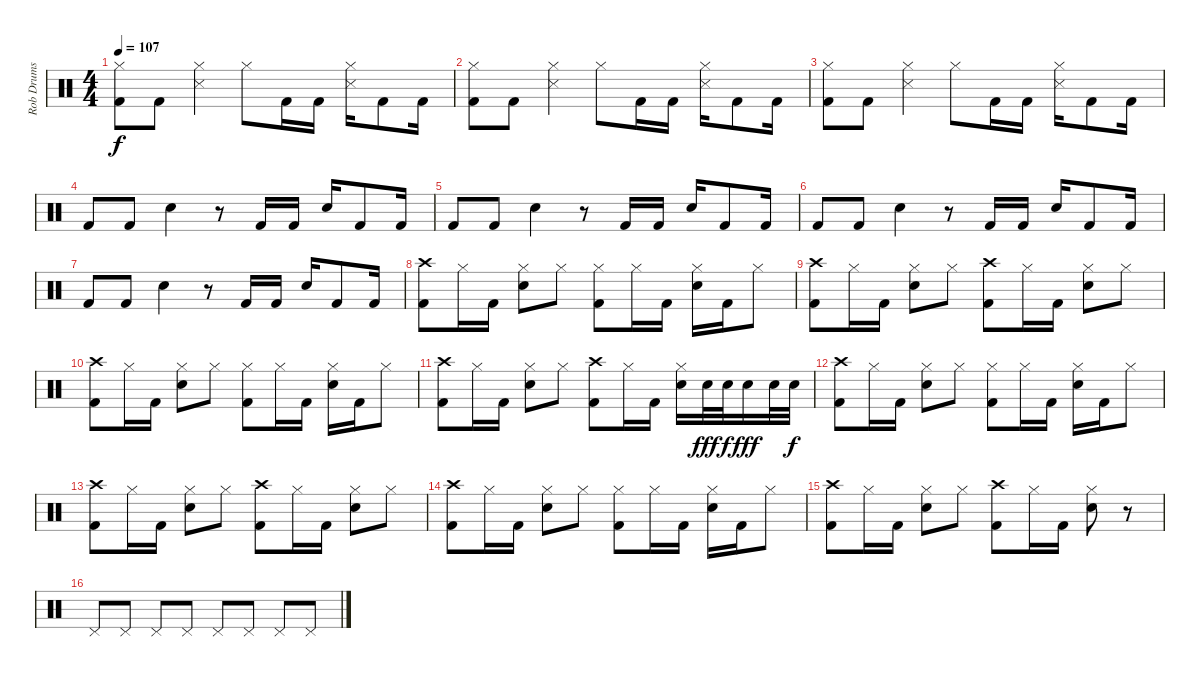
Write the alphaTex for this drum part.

\track ("Rob Drums" "Rob Drums") {instrument percussion}
\staff {score}
\articulation defaults
\ts (4 4)
\tempo 107
\clef neutral
\ks c
("Hi-Hat (closed)" "Kick (hit) 2").8{dy f} "Kick (hit) 2".8 ("Hi-Hat (closed)" "Snare (side stick) 3").4 "Hi-Hat (closed)".8 "Kick (hit) 2".16 "Kick (hit) 2".16 ("Hi-Hat (closed)" "Snare (side stick) 3").16 "Kick (hit) 2".8 "Kick (hit) 2".16 |
("Hi-Hat (closed)" "Kick (hit) 2").8 "Kick (hit) 2".8 ("Hi-Hat (closed)" "Snare (side stick) 3").4 "Hi-Hat (closed)".8 "Kick (hit) 2".16 "Kick (hit) 2".16 ("Hi-Hat (closed)" "Snare (side stick) 3").16 "Kick (hit) 2".8 "Kick (hit) 2".16 |
("Hi-Hat (closed)" "Kick (hit) 2").8 "Kick (hit) 2".8 ("Hi-Hat (closed)" "Snare (side stick) 3").4 "Hi-Hat (closed)".8 "Kick (hit) 2".16 "Kick (hit) 2".16 ("Hi-Hat (closed)" "Snare (side stick) 3").16 "Kick (hit) 2".8 "Kick (hit) 2".16 |
"Kick (hit) 2".8 "Kick (hit) 2".8 "Electric Snare (hit)".4 r.8 "Kick (hit) 2".16 "Kick (hit) 2".16 "Electric Snare (hit)".16 "Kick (hit) 2".8 "Kick (hit) 2".16 |
"Kick (hit) 2".8 "Kick (hit) 2".8 "Electric Snare (hit)".4 r.8 "Kick (hit) 2".16 "Kick (hit) 2".16 "Electric Snare (hit)".16 "Kick (hit) 2".8 "Kick (hit) 2".16 |
"Kick (hit) 2".8 "Kick (hit) 2".8 "Electric Snare (hit)".4 r.8 "Kick (hit) 2".16 "Kick (hit) 2".16 "Electric Snare (hit)".16 "Kick (hit) 2".8 "Kick (hit) 2".16 |
"Kick (hit) 2".8 "Kick (hit) 2".8 "Electric Snare (hit)".4 r.8 "Kick (hit) 2".16 "Kick (hit) 2".16 "Electric Snare (hit)".16 "Kick (hit) 2".8 "Kick (hit) 2".16 |
("Crash high (hit)" "Kick (hit) 2").8 "Hi-Hat (closed)".16 "Kick (hit) 2".16 ("Hi-Hat (closed)" "Electric Snare (hit)").8 "Hi-Hat (closed)".8 ("Hi-Hat (closed)" "Kick (hit) 2").8 "Hi-Hat (closed)".16 "Kick (hit) 2".16 ("Hi-Hat (closed)" "Electric Snare (hit)").16 "Kick (hit) 2".16 "Hi-Hat (closed)".8 |
("Crash high (hit)" "Kick (hit) 2").8 "Hi-Hat (closed)".16 "Kick (hit) 2".16 ("Hi-Hat (closed)" "Electric Snare (hit)").8 "Hi-Hat (closed)".8 ("Crash high (hit)" "Kick (hit) 2").8 "Hi-Hat (closed)".16 "Kick (hit) 2".16 ("Hi-Hat (closed)" "Electric Snare (hit)").8 "Hi-Hat (closed)".8 |
("Crash high (hit)" "Kick (hit) 2").8 "Hi-Hat (closed)".16 "Kick (hit) 2".16 ("Hi-Hat (closed)" "Electric Snare (hit)").8 "Hi-Hat (closed)".8 ("Hi-Hat (closed)" "Kick (hit) 2").8 "Hi-Hat (closed)".16 "Kick (hit) 2".16 ("Hi-Hat (closed)" "Electric Snare (hit)").16 "Kick (hit) 2".16 "Hi-Hat (closed)".8 |
("Crash high (hit)" "Kick (hit) 2").8 "Hi-Hat (closed)".16 "Kick (hit) 2".16 ("Hi-Hat (closed)" "Electric Snare (hit)").8 "Hi-Hat (closed)".8 ("Crash high (hit)" "Kick (hit) 2").8 "Hi-Hat (closed)".16 "Kick (hit) 2".16 ("Hi-Hat (closed)" "Electric Snare (hit)").16 "Snare (hit) 2".32{dy fff} "Snare (hit) 2".32{dy f} "Snare (hit) 2".16{dy fff} "Snare (hit) 2".32 "Snare (hit) 2".32{dy f} |
("Crash high (hit)" "Kick (hit) 2").8 "Hi-Hat (closed)".16 "Kick (hit) 2".16 ("Hi-Hat (closed)" "Electric Snare (hit)").8 "Hi-Hat (closed)".8 ("Hi-Hat (closed)" "Kick (hit) 2").8 "Hi-Hat (closed)".16 "Kick (hit) 2".16 ("Hi-Hat (closed)" "Electric Snare (hit)").16 "Kick (hit) 2".16 "Hi-Hat (closed)".8 |
("Crash high (hit)" "Kick (hit) 2").8 "Hi-Hat (closed)".16 "Kick (hit) 2".16 ("Hi-Hat (closed)" "Electric Snare (hit)").8 "Hi-Hat (closed)".8 ("Crash high (hit)" "Kick (hit) 2").8 "Hi-Hat (closed)".16 "Kick (hit) 2".16 ("Hi-Hat (closed)" "Electric Snare (hit)").8 "Hi-Hat (closed)".8 |
("Crash high (hit)" "Kick (hit) 2").8 "Hi-Hat (closed)".16 "Kick (hit) 2".16 ("Hi-Hat (closed)" "Electric Snare (hit)").8 "Hi-Hat (closed)".8 ("Hi-Hat (closed)" "Kick (hit) 2").8 "Hi-Hat (closed)".16 "Kick (hit) 2".16 ("Hi-Hat (closed)" "Electric Snare (hit)").16 "Kick (hit) 2".16 "Hi-Hat (closed)".8 |
("Crash high (hit)" "Kick (hit) 2").8 "Hi-Hat (closed)".16 "Kick (hit) 2".16 ("Hi-Hat (closed)" "Electric Snare (hit)").8 "Hi-Hat (closed)".8 ("Crash high (hit)" "Kick (hit) 2").8 "Hi-Hat (closed)".16 "Kick (hit) 2".16 ("Hi-Hat (closed)" "Electric Snare (hit)").8 r.8 |
"Pedal Hi-Hat (hit)".8 "Pedal Hi-Hat (hit)".8 "Pedal Hi-Hat (hit)".8 "Pedal Hi-Hat (hit)".8 "Pedal Hi-Hat (hit)".8 "Pedal Hi-Hat (hit)".8 "Pedal Hi-Hat (hit)".8 "Pedal Hi-Hat (hit)".8
